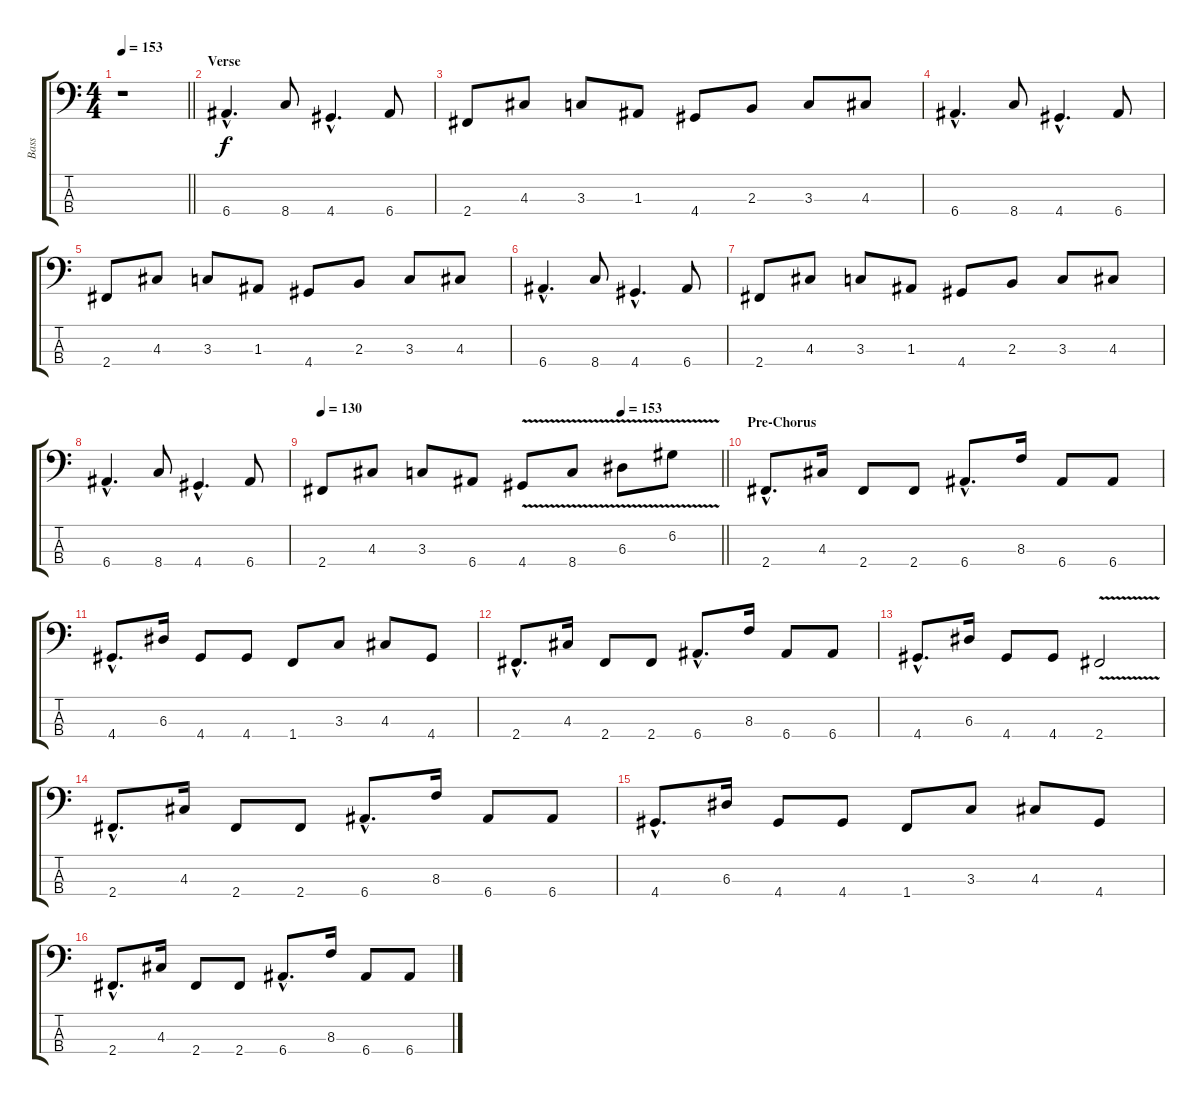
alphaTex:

\track ("Bass" "Bass") {instrument electricbasspick}
\staff {score tabs}
\tuning (G2 D2 A1 E1) {hide}
\ts (4 4)
\tempo 153
\clef f4
\barLineRight lightlight
\ks c
r.1{dy f} |
\section ("" "Verse")
6.4{hac}.4{d} 8.4.8 4.4{hac}.4{d} 6.4.8 |
2.4.8 4.3.8 3.3.8 1.3.8 4.4.8 2.3.8 3.3.8 4.3.8 |
6.4{hac}.4{d} 8.4.8 4.4{hac}.4{d} 6.4.8 |
2.4.8 4.3.8 3.3.8 1.3.8 4.4.8 2.3.8 3.3.8 4.3.8 |
6.4{hac}.4{d} 8.4.8 4.4{hac}.4{d} 6.4.8 |
2.4.8 4.3.8 3.3.8 1.3.8 4.4.8 2.3.8 3.3.8 4.3.8 |
6.4{hac}.4{d} 8.4.8 4.4{hac}.4{d} 6.4.8 |
\tempo 130
\tempo (153 0.75)
\barLineRight lightlight
2.4.8 4.3.8 3.3.8 6.4.8 4.4{v}.8 8.4{v}.8 6.3{v}.8 6.2{v}.8 |
\section ("" "Pre-Chorus")
2.4{hac}.8{d} 4.3.16 2.4.8 2.4.8 6.4{hac}.8{d} 8.3.16 6.4.8 6.4.8 |
4.4{hac}.8{d} 6.3.16 4.4.8 4.4.8 1.4.8 3.3.8 4.3.8 4.4.8 |
2.4{hac}.8{d} 4.3.16 2.4.8 2.4.8 6.4{hac}.8{d} 8.3.16 6.4.8 6.4.8 |
4.4{hac}.8{d} 6.3.16 4.4.8 4.4.8 2.4{v}.2 |
2.4{hac}.8{d} 4.3.16 2.4.8 2.4.8 6.4{hac}.8{d} 8.3.16 6.4.8 6.4.8 |
4.4{hac}.8{d} 6.3.16 4.4.8 4.4.8 1.4.8 3.3.8 4.3.8 4.4.8 |
2.4{hac}.8{d} 4.3.16 2.4.8 2.4.8 6.4{hac}.8{d} 8.3.16 6.4.8 6.4.8
